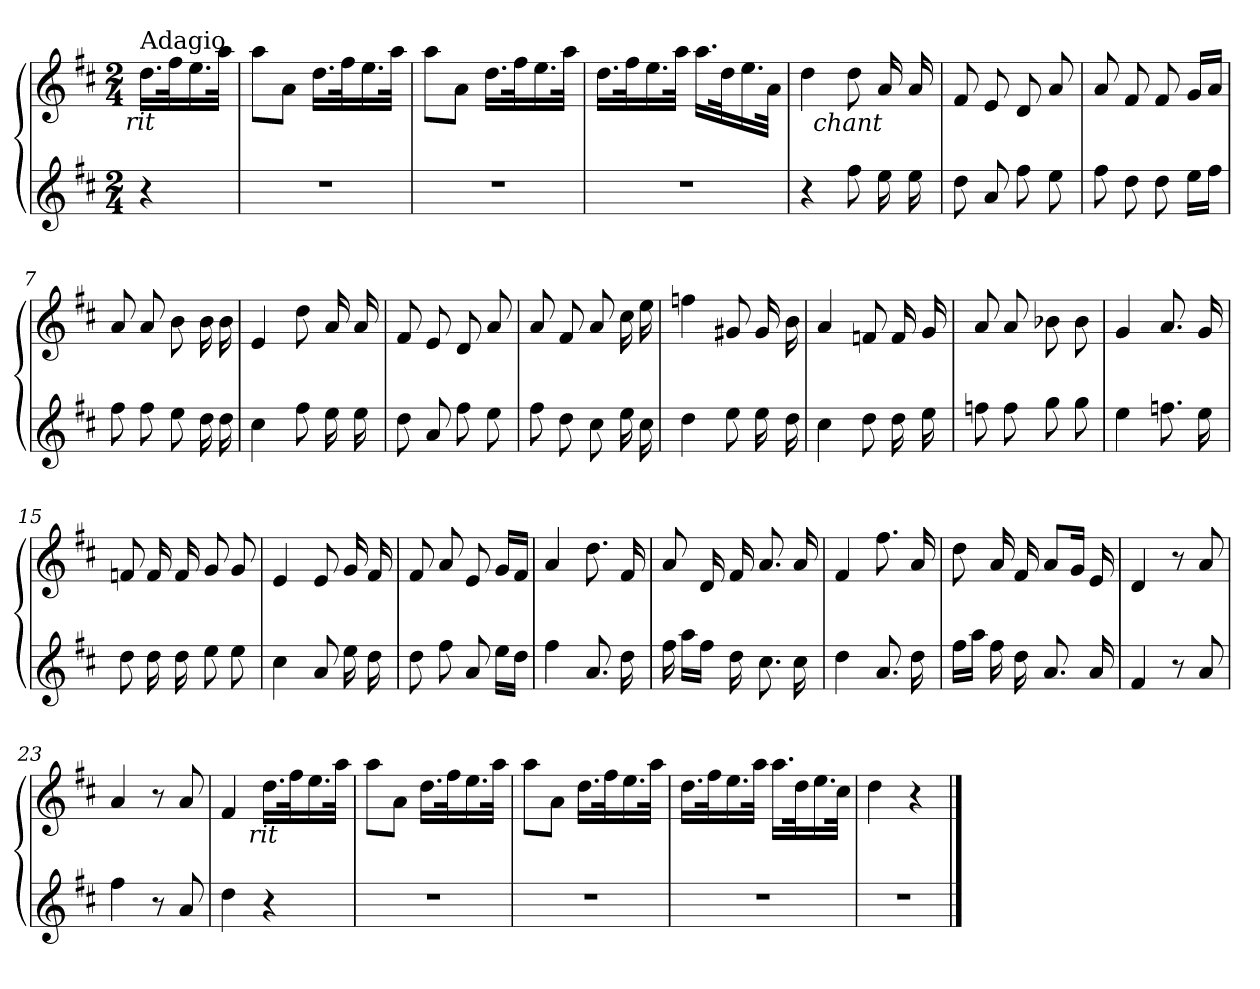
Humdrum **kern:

**kern	**kern
*part2	*part1
*staff2	*staff1
*clefG2	*clefG2
*k[f#c#]	*k[f#c#]
*D:	*D:
*M2/4	*M2/4
=	=
!	!LO:TX:b:i:cj:t=rit
!	!LO:TX:a:t=Adagio
4r	16.dd\LL
.	32ff#\k
.	16.ee\
.	32aa\JJk
=1	=1
2r	8aa\L
.	8a\J
.	16.dd\LL
.	32ff#\k
.	16.ee\
.	32aa\JJk
=2	=2
2r	8aa\L
.	8a\J
.	16.dd\LL
.	32ff#\k
.	16.ee\
.	32aa\JJk
=3	=3
2r	16.dd\LL
.	32ff#\k
.	16.ee\
.	32aa\JJk
.	16.aa\LL
.	32dd\k
.	16.ee\
.	32a\JJk
=4	=4
4r	4dd\
!	!LO:TX:b:i:cj:t=chant
8ff#\	8dd\
16ee\	16a/
16ee\	16a/
=5	=5
8dd\	8f#/
8a/	8e/
8ff#\	8d/
8ee\	8a/
!!LO:LB:g=z
=6	=6
8ff#\	8a/
8dd\	8f#/
8dd\	8f#/
16ee\LL	16g/LL
16ff#\JJ	16a/JJ
=7	=7
8ff#\	8a/
8ff#\	8a/
8ee\	8b\
16dd\	16b\
16dd\	16b\
=8	=8
4cc#\	4e/
8ff#\	8dd\
16ee\	16a/
16ee\	16a/
=9	=9
8dd\	8f#/
8a/	8e/
8ff#\	8d/
8ee\	8a/
=10	=10
8ff#\	8a/
8dd\	8f#/
8cc#\	8a/
16ee\	16cc#\
16cc#\	16ee\
=11	=11
4dd\	4ffn\
8ee\	8g#X/
16ee\	16g#/
16dd\	16b\
=12	=12
4cc#\	4a/
8dd\	8fn/
16dd\	16f/
16ee\	16g/
!!LO:LB:g=z
=13	=13
8ffn\	8a/
8ff\	8a/
8gg\	8b-X\
8gg\	8b-\
=14	=14
4ee\	4g/
8.ffn\	8.a/
16ee\	16g/
=15	=15
8dd\	8fn/
16dd\	16f/
16dd\	16f/
8ee\	8g/
8ee\	8g/
=16	=16
4cc#\	4e/
8a/	8e/
16ee\	16g/
16dd\	16f#/
=17	=17
8dd\	8f#/
8ff#\	8a/
8a/	8e/
16ee\LL	16g/LL
16dd\JJ	16f#/JJ
=18	=18
4ff#\	4a/
8.a/	8.dd\
16dd\	16f#/
!!LO:LB:g=z
=19	=19
16ff#\	8a/
16aa\LL	.
16ff#\JJ	16d/
16dd\	16f#/
8.cc#\	8.a/
16cc#\	16a/
=20	=20
4dd\	4f#/
8.a/	8.ff#\
16dd\	16a/
=21	=21
16ff#\LL	8dd\
16aa\JJ	.
16ff#\	16a/
16dd\	16f#/
8.a/	8a/L
.	16g/Jk
16a/	16e/
=22	=22
4f#/	4d/
8r	8r
8a/	8a/
=23	=23
4ff#\	4a/
8r	8r
8a/	8a/
=24	=24
4dd\	4f#/
!	!LO:TX:b:i:cj:t=rit
4r	16.dd\LL
.	32ff#\k
.	16.ee\
.	32aa\JJk
=25	=25
2r	8aa\L
.	8a\J
.	16.dd\LL
.	32ff#\k
.	16.ee\
.	32aa\JJk
!!LO:PB:g=z
=26	=26
2r	8aa\L
.	8a\J
.	16.dd\LL
.	32ff#\k
.	16.ee\
.	32aa\JJk
=27	=27
2r	16.dd\LL
.	32ff#\k
.	16.ee\
.	32aa\JJk
.	16.aa\LL
.	32dd\k
.	16.ee\
.	32cc#\JJk
=28	=28
2r	4dd\
.	4r
==	==
*-	*-
